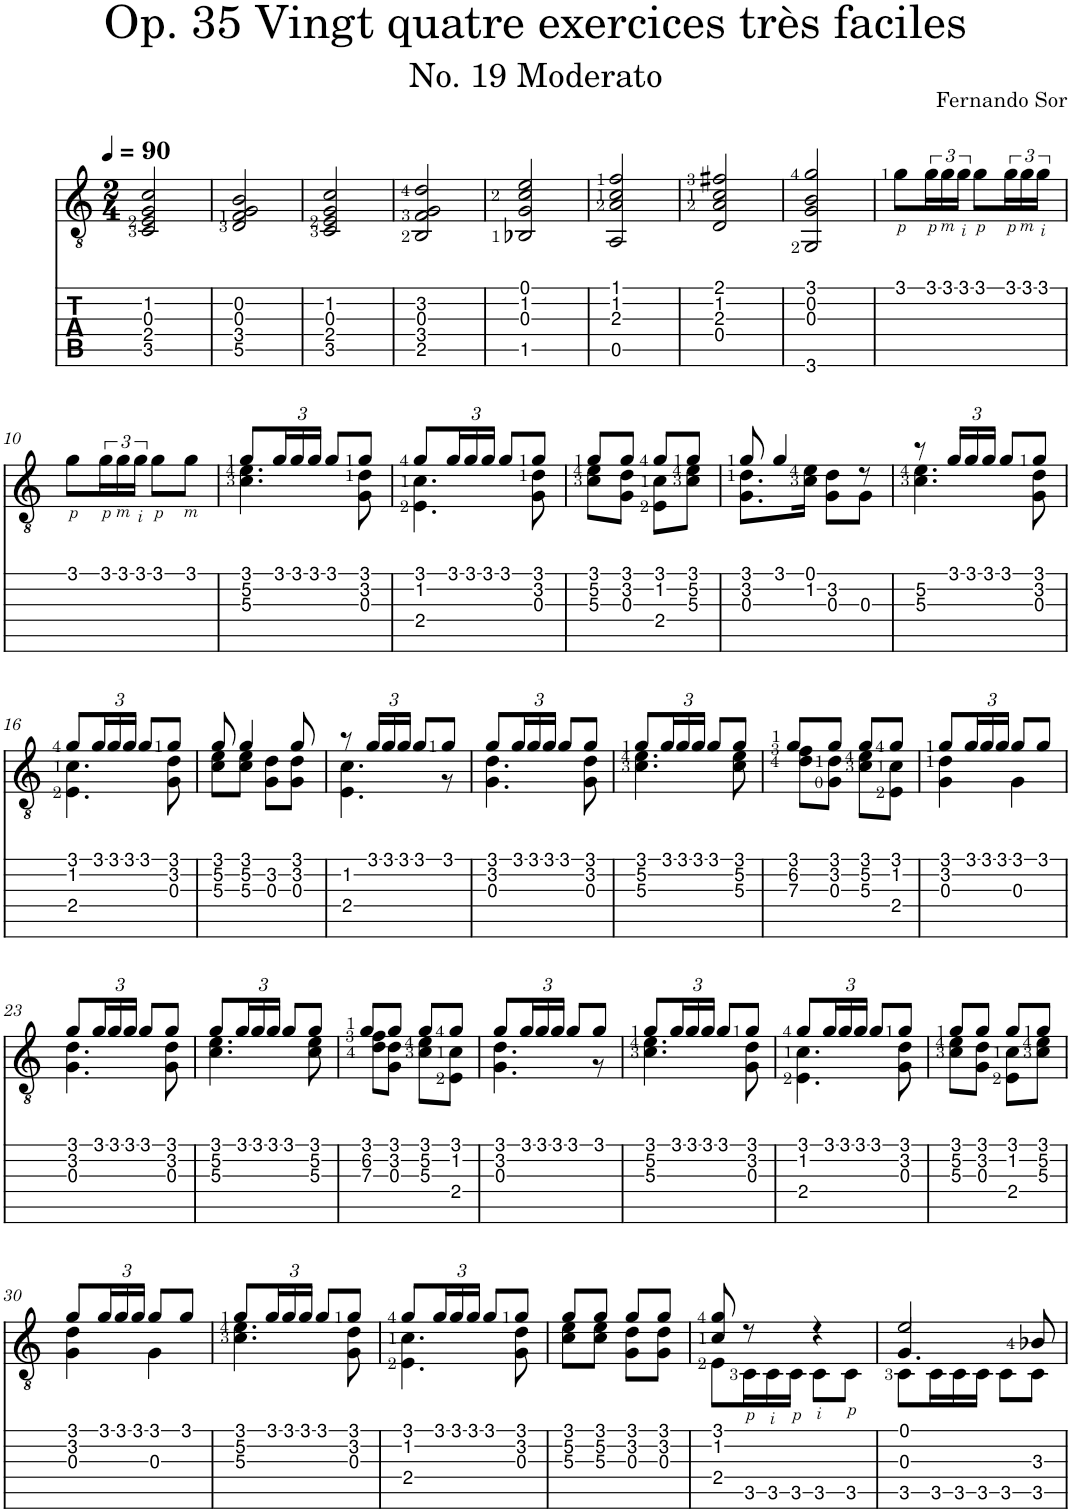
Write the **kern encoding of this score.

**kern	**kern
*part1	*part1
*staff2	*staff1
*I"Classical Guitar	*
*stria6	*
*	*clefGv2
*k[]	*k[]
*C:	*C:
*M2/4	*M2/4
*MM90	*MM90
=1	=1
2C 2E 2G 2c	2C/ 2E/ 2G/ 2c/
=2	=2
2D 2F 2G 2B	2D/ 2F/ 2G/ 2B/
=3	=3
2C 2E 2G 2c	2C/ 2E/ 2G/ 2c/
=4	=4
2BB 2F 2G 2d	2BB/ 2F/ 2G/ 2d/
=5	=5
2BB-X 2G 2c 2e	2BB-X/ 2G/ 2c/ 2e/
=6	=6
2AA 2A 2c 2f	2AA/ 2A/ 2c/ 2f/
=7	=7
2D 2A 2c 2f#X	2D/ 2A/ 2c/ 2f#X/
=8	=8
2GG 2G 2B 2g	2GG/ 2G/ 2B/ 2g/
=9	=9
8gL	8g<\L
*Xbrackettup	*
24gL	24g<\L
24g	24g<\
24gJJ	24g<\JJ
8gL	8g<\L
24gL	24g<\L
24g	24g<\
24gJJ	24g<\JJ
!!LO:LB:g=z
=10	=10
8gL	8g<\L
24gL	24g<\L
24g	24g<\
24gJJ	24g<\JJ
8gL	8g<\L
8gJ	8g<\J
=11	=11
*^	*^
8gL	4.c 4.e	8g/L	4.c\ 4.e\
*	*	*Xbrackettup	*
24gL	.	24g/L	.
24g	.	24g/	.
24gJJ	.	24g/JJ	.
8gL	.	8g/L	.
8gJ	8G 8d	8g/J	8G\ 8d\
=12	=12	=12	=12
8gL	4.E 4.c	8g/L	4.E\ 4.c\
24gL	.	24g/L	.
24g	.	24g/	.
24gJJ	.	24g/JJ	.
8gL	.	8g/L	.
8gJ	8G 8d	8g/J	8G\ 8d\
=13	=13	=13	=13
8gL	8c\ 8e\L	8g/L	8c\ 8e\L
8gJ	8G\ 8d\J	8g/J	8G\ 8d\J
8gL	8E\ 8c\L	8g/L	8E\ 8c\L
8gJ	8c\ 8e\J	8g/J	8c\ 8e\J
=14	=14	=14	=14
8g	8.G\ 8.d\L	8g/	8.G\ 8.d\L
4g	.	4g/	.
.	16c\ 16e\Jk	.	16c\ 16e\Jk
.	8G\ 8d\L	.	8G\ 8d\L
8r	8GJ	8r	8G\J
=15	=15	=15	=15
8r	4.c 4.e	8r	4.c\ 4.e\
24gLL	.	24g/LL	.
24g	.	24g/	.
24gJJ	.	24g/JJ	.
8gL	.	8g/L	.
8gJ	8G 8d	8g/J	8G\ 8d\
!!LO:LB:g=z	!!
=16	=16	=16	=16
8gL	4.E 4.c	8g/L	4.E\ 4.c\
24gL	.	24g/L	.
24g	.	24g/	.
24gJJ	.	24g/JJ	.
8gL	.	8g/L	.
8gJ	8G 8d	8g/J	8G\ 8d\
=17	=17	=17	=17
8g	8c\ 8e\L	8g/	8c\ 8e\L
4g	8c\ 8e\J	4g/	8c\ 8e\J
.	8G\ 8d\L	.	8G\ 8d\L
8g	8G\ 8d\J	8g/	8G\ 8d\J
=18	=18	=18	=18
8r	4.E 4.c	8r	4.E\ 4.c\
24gLL	.	24g/LL	.
24g	.	24g/	.
24gJJ	.	24g/JJ	.
8gL	.	8g/L	.
8gJ	8r	8g/J	8r
=19	=19	=19	=19
8gL	4.G 4.d	8g/L	4.G\ 4.d\
24gL	.	24g/L	.
24g	.	24g/	.
24gJJ	.	24g/JJ	.
8gL	.	8g/L	.
8gJ	8G 8d	8g/J	8G\ 8d\
=20	=20	=20	=20
8gL	4.c 4.e	8g/L	4.c\ 4.e\
24gL	.	24g/L	.
24g	.	24g/	.
24gJJ	.	24g/JJ	.
8gL	.	8g/L	.
8gJ	8c 8e	8g/J	8c\ 8e\
=21	=21	=21	=21
8gL	8d\ 8f\L	8g/L	8d\ 8f\L
8gJ	8G\ 8d\J	8g/J	8G\ 8d\J
8gL	8c\ 8e\L	8g/L	8c\ 8e\L
8gJ	8E\ 8c\J	8g/J	8E\ 8c\J
=22	=22	=22	=22
8gL	4G 4d	8g/L	4G\ 4d\
24gL	.	24g/L	.
24g	.	24g/	.
24gJJ	.	24g/JJ	.
8gL	4G	8g/L	4G\
8gJ	.	8g/J	.
!!LO:LB:g=z	!!
=23	=23	=23	=23
8gL	4.G 4.d	8g/L	4.G\ 4.d\
24gL	.	24g/L	.
24g	.	24g/	.
24gJJ	.	24g/JJ	.
8gL	.	8g/L	.
8gJ	8G 8d	8g/J	8G\ 8d\
=24	=24	=24	=24
8gL	4.c 4.e	8g/L	4.c\ 4.e\
24gL	.	24g/L	.
24g	.	24g/	.
24gJJ	.	24g/JJ	.
8gL	.	8g/L	.
8gJ	8c 8e	8g/J	8c\ 8e\
=25	=25	=25	=25
8gL	8d\ 8f\L	8g/L	8d\ 8f\L
8gJ	8G\ 8d\J	8g/J	8G\ 8d\J
8gL	8c\ 8e\L	8g/L	8c\ 8e\L
8gJ	8E\ 8c\J	8g/J	8E\ 8c\J
=26	=26	=26	=26
8gL	4.G 4.d	8g/L	4.G\ 4.d\
24gL	.	24g/L	.
24g	.	24g/	.
24gJJ	.	24g/JJ	.
8gL	.	8g/L	.
8gJ	8r	8g/J	8r
=27	=27	=27	=27
8gL	4.c 4.e	8g/L	4.c\ 4.e\
24gL	.	24g/L	.
24g	.	24g/	.
24gJJ	.	24g/JJ	.
8gL	.	8g/L	.
8gJ	8G 8d	8g/J	8G\ 8d\
=28	=28	=28	=28
8gL	4.E 4.c	8g/L	4.E\ 4.c\
24gL	.	24g/L	.
24g	.	24g/	.
24gJJ	.	24g/JJ	.
8gL	.	8g/L	.
8gJ	8G 8d	8g/J	8G\ 8d\
=29	=29	=29	=29
8gL	8c\ 8e\L	8g/L	8c\ 8e\L
8gJ	8G\ 8d\J	8g/J	8G\ 8d\J
8gL	8E\ 8c\L	8g/L	8E\ 8c\L
8gJ	8c\ 8e\J	8g/J	8c\ 8e\J
!!LO:LB:g=z	!!
=30	=30	=30	=30
8gL	4G 4d	8g/L	4G\ 4d\
24gL	.	24g/L	.
24g	.	24g/	.
24gJJ	.	24g/JJ	.
8gL	4G	8g/L	4G\
8gJ	.	8g/J	.
=31	=31	=31	=31
8gL	4.c 4.e	8g/L	4.c\ 4.e\
24gL	.	24g/L	.
24g	.	24g/	.
24gJJ	.	24g/JJ	.
8gL	.	8g/L	.
8gJ	8G 8d	8g/J	8G\ 8d\
=32	=32	=32	=32
8gL	4.E 4.c	8g/L	4.E\ 4.c\
24gL	.	24g/L	.
24g	.	24g/	.
24gJJ	.	24g/JJ	.
8gL	.	8g/L	.
8gJ	8G 8d	8g/J	8G\ 8d\
=33	=33	=33	=33
8gL	8c\ 8e\L	8g/L	8c\ 8e\L
8gJ	8c\ 8e\J	8g/J	8c\ 8e\J
8gL	8G\ 8d\L	8g/L	8G\ 8d\L
8gJ	8G\ 8d\J	8g/J	8G\ 8d\J
=34	=34	=34	=34
8c 8g	8EL	8c/ 8g/	8E\L
*	*	*	*brackettup
8r	24CL	8r	24C\L
.	24C	.	24C\
.	24CJJ	.	24C\JJ
4r	8CL	4r	8C\L
.	8CJ	.	8C\J
=35	=35	=35	=35
*	*^	*	*^
2e	8CL	4.G	2e/	8C\L	4.G/
.	24CL	.	.	24C\L	.
.	24C	.	.	24C\	.
.	24CJJ	.	.	24C\JJ	.
.	8CL	.	.	8C\L	.
.	8CJ	8B-X	.	8C\J	8B-X/
*v	*v	*v	*	*	*
*	*v	*v	*v
=	=
*-	*-
